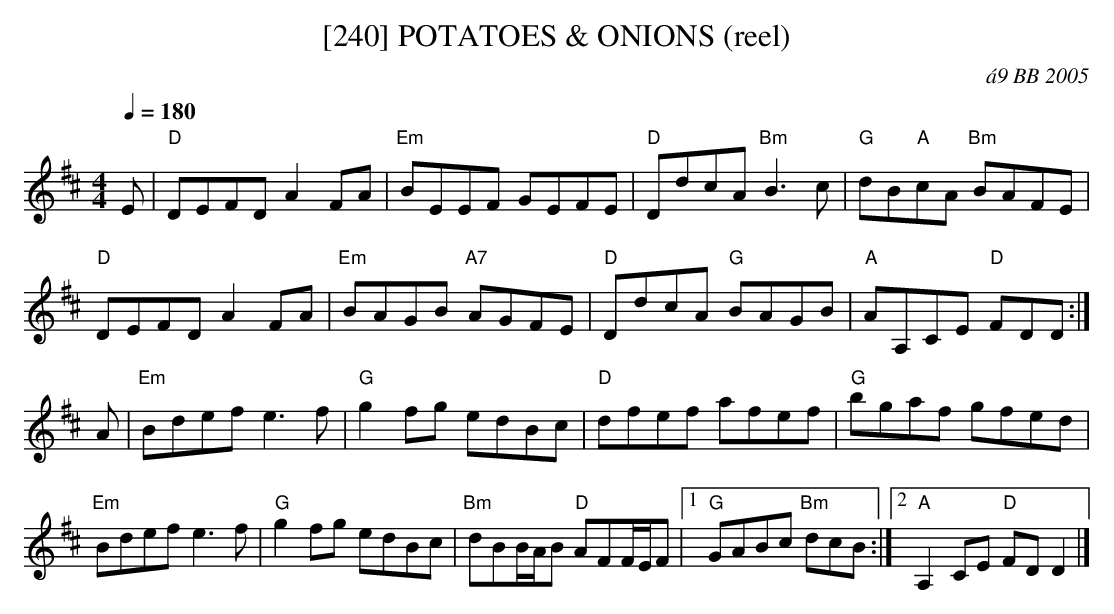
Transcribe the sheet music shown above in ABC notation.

X:1
T:[240] POTATOES & ONIONS (reel)
C:\'a9 BB 2005
L:1/8
M:4/4
Q:1/4=180
K:D
E|"D"DEFD A2FA|"Em"BEEF GEFE|"D"DdcA "Bm"B3 c|"G"dB"A"cA "Bm"BAFE|
"D"DEFD A2FA|"Em"BAGB "A7"AGFE|"D"DdcA "G"BAGB|"A"AA,CE "D"FDD :|
A|"Em"Bdef e3f|"G"g2 fg edBc|"D"dfef afef|"G"bgaf gfed|
"Em"Bdef e3f|"G"g2 fg edBc|"Bm"dBB/A/B "D"AFF/E/F|1 "G"GABc "Bm"dcB :|\
[2 "A"A,2CE "D"FDD2|]
